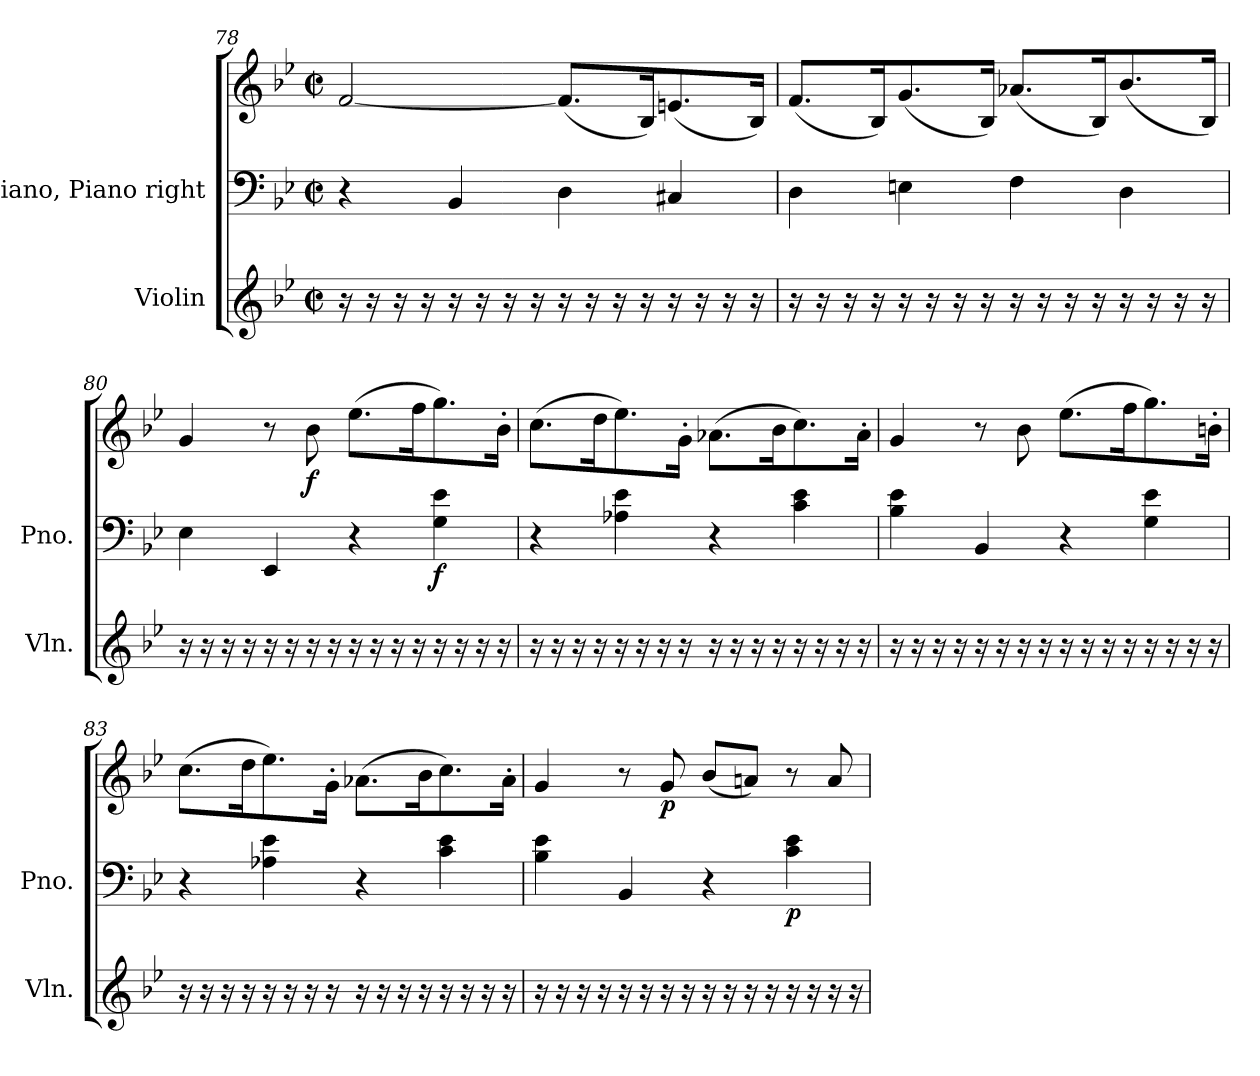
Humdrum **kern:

**kern	**kern	**kern	**dynam
*part2	*part1	*part1	*part1
*staff3	*staff2	*staff1	*staff1/2
*I"Violin	*I"Piano, Piano right	*	*
*I'Vln.	*I'Pno.	*	*
*clefG2	*clefF4	*clefG2	*
*k[b-e-]	*k[b-e-]	*k[b-e-]	*
*M2/2	*M2/2	*M2/2	*
*met(c|)	*met(c|)	*met(c|)	*
=78	=78	=78	=78
16r	4r	[2f/	.
16r	.	.	.
16r	.	.	.
16r	.	.	.
16r	4BB-/	.	.
16r	.	.	.
16r	.	.	.
16r	.	.	.
16r	4D\	(<8.f/L]	.
16r	.	.	.
16r	.	.	.
16r	.	16B-/K)	.
16r	4C#X/	(<8.en/	.
16r	.	.	.
16r	.	.	.
16r	.	16B-/Jk)	.
!!LO:PB:g=z
=79	=79	=79	=79
16r	4D\	(<8.f/L	.
16r	.	.	.
16r	.	.	.
16r	.	16B-/K)	.
16r	4En\	(<8.g/	.
16r	.	.	.
16r	.	.	.
16r	.	16B-/Jk)	.
16r	4F\	(<8.a-X/L	.
16r	.	.	.
16r	.	.	.
16r	.	16B-/K)	.
16r	4D\	(<8.b-/	.
16r	.	.	.
16r	.	.	.
16r	.	16B-/Jk)	.
=80	=80	=80	=80
16r	4E-\	4g/	.
16r	.	.	.
16r	.	.	.
16r	.	.	.
16r	4EE-/	8r	.
16r	.	.	.
!	!	!	!LO:DY:b
16r	.	8b-\	f
16r	.	.	.
16r	4r	(>8.ee-\L	.
16r	.	.	.
16r	.	.	.
16r	.	16ff\K	.
!	!	!	!LO:DY:b=2
16r	4G\ 4e-\	8.gg\)	f
16r	.	.	.
16r	.	.	.
16r	.	16b-'\Jk	.
!!LO:LB:g=z
=81	=81	=81	=81
16r	4r	(>8.cc\L	.
16r	.	.	.
16r	.	.	.
16r	.	16dd\K	.
16r	4A-X\ 4e-\	8.ee-\)	.
16r	.	.	.
16r	.	.	.
16r	.	16g'\Jk	.
16r	4r	(>8.a-X\L	.
16r	.	.	.
16r	.	.	.
16r	.	16b-\K	.
16r	4c\ 4e-\	8.cc\)	.
16r	.	.	.
16r	.	.	.
16r	.	16a-'\Jk	.
=82	=82	=82	=82
16r	4B-\ 4e-\	4g/	.
16r	.	.	.
16r	.	.	.
16r	.	.	.
16r	4BB-/	8r	.
16r	.	.	.
16r	.	8b-\	.
16r	.	.	.
16r	4r	(>8.ee-\L	.
16r	.	.	.
16r	.	.	.
16r	.	16ff\K	.
16r	4G\ 4e-\	8.gg\)	.
16r	.	.	.
16r	.	.	.
16r	.	16bn'\Jk	.
!!LO:LB:g=z
=83	=83	=83	=83
16r	4r	(>8.cc\L	.
16r	.	.	.
16r	.	.	.
16r	.	16dd\K	.
16r	4A-X\ 4e-\	8.ee-\)	.
16r	.	.	.
16r	.	.	.
16r	.	16g'\Jk	.
16r	4r	(>8.a-X\L	.
16r	.	.	.
16r	.	.	.
16r	.	16b-\K	.
16r	4c\ 4e-\	8.cc\)	.
16r	.	.	.
16r	.	.	.
16r	.	16a-'\Jk	.
=84	=84	=84	=84
16r	4B-\ 4e-\	4g/	.
16r	.	.	.
16r	.	.	.
16r	.	.	.
16r	4BB-/	8r	.
16r	.	.	.
!	!	!	!LO:DY:b
16r	.	8g/	p
16r	.	.	.
16r	4r	(<8b-/L	.
16r	.	.	.
16r	.	8an/J)	.
16r	.	.	.
!	!	!	!LO:DY:b=2
16r	4c\ 4e-\	8r	p
16r	.	.	.
16r	.	8a/	.
16r	.	.	.
=	=	=	=
*-	*-	*-	*-
